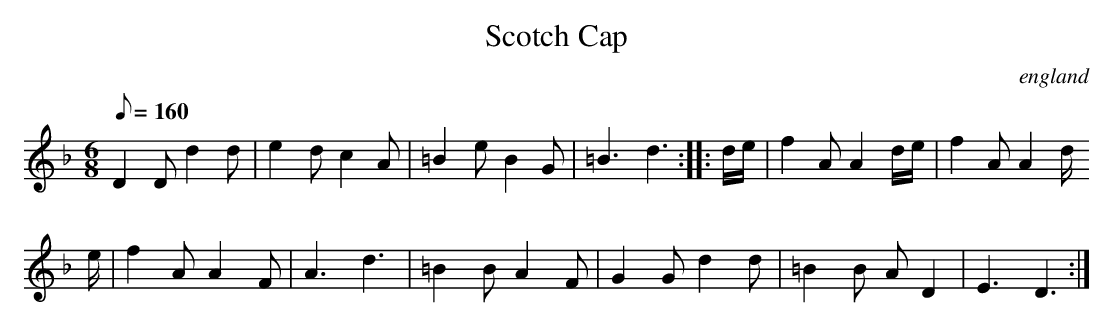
X:1
T: Scotch Cap
O:england
M:6/8
L:1/8
Q:160
K:F
D2 D d2 d|e2 d c2 A|=B2 e B2 G|=B3 d3::d/2e/2|f2 A A2 d/2e/2|f2 A A2 d/2
e/2|\
f2 A A2 F|A3 d3|=B2 B A2 F|G2 G d2 d|=B2 B A D2|E3 D3:|
